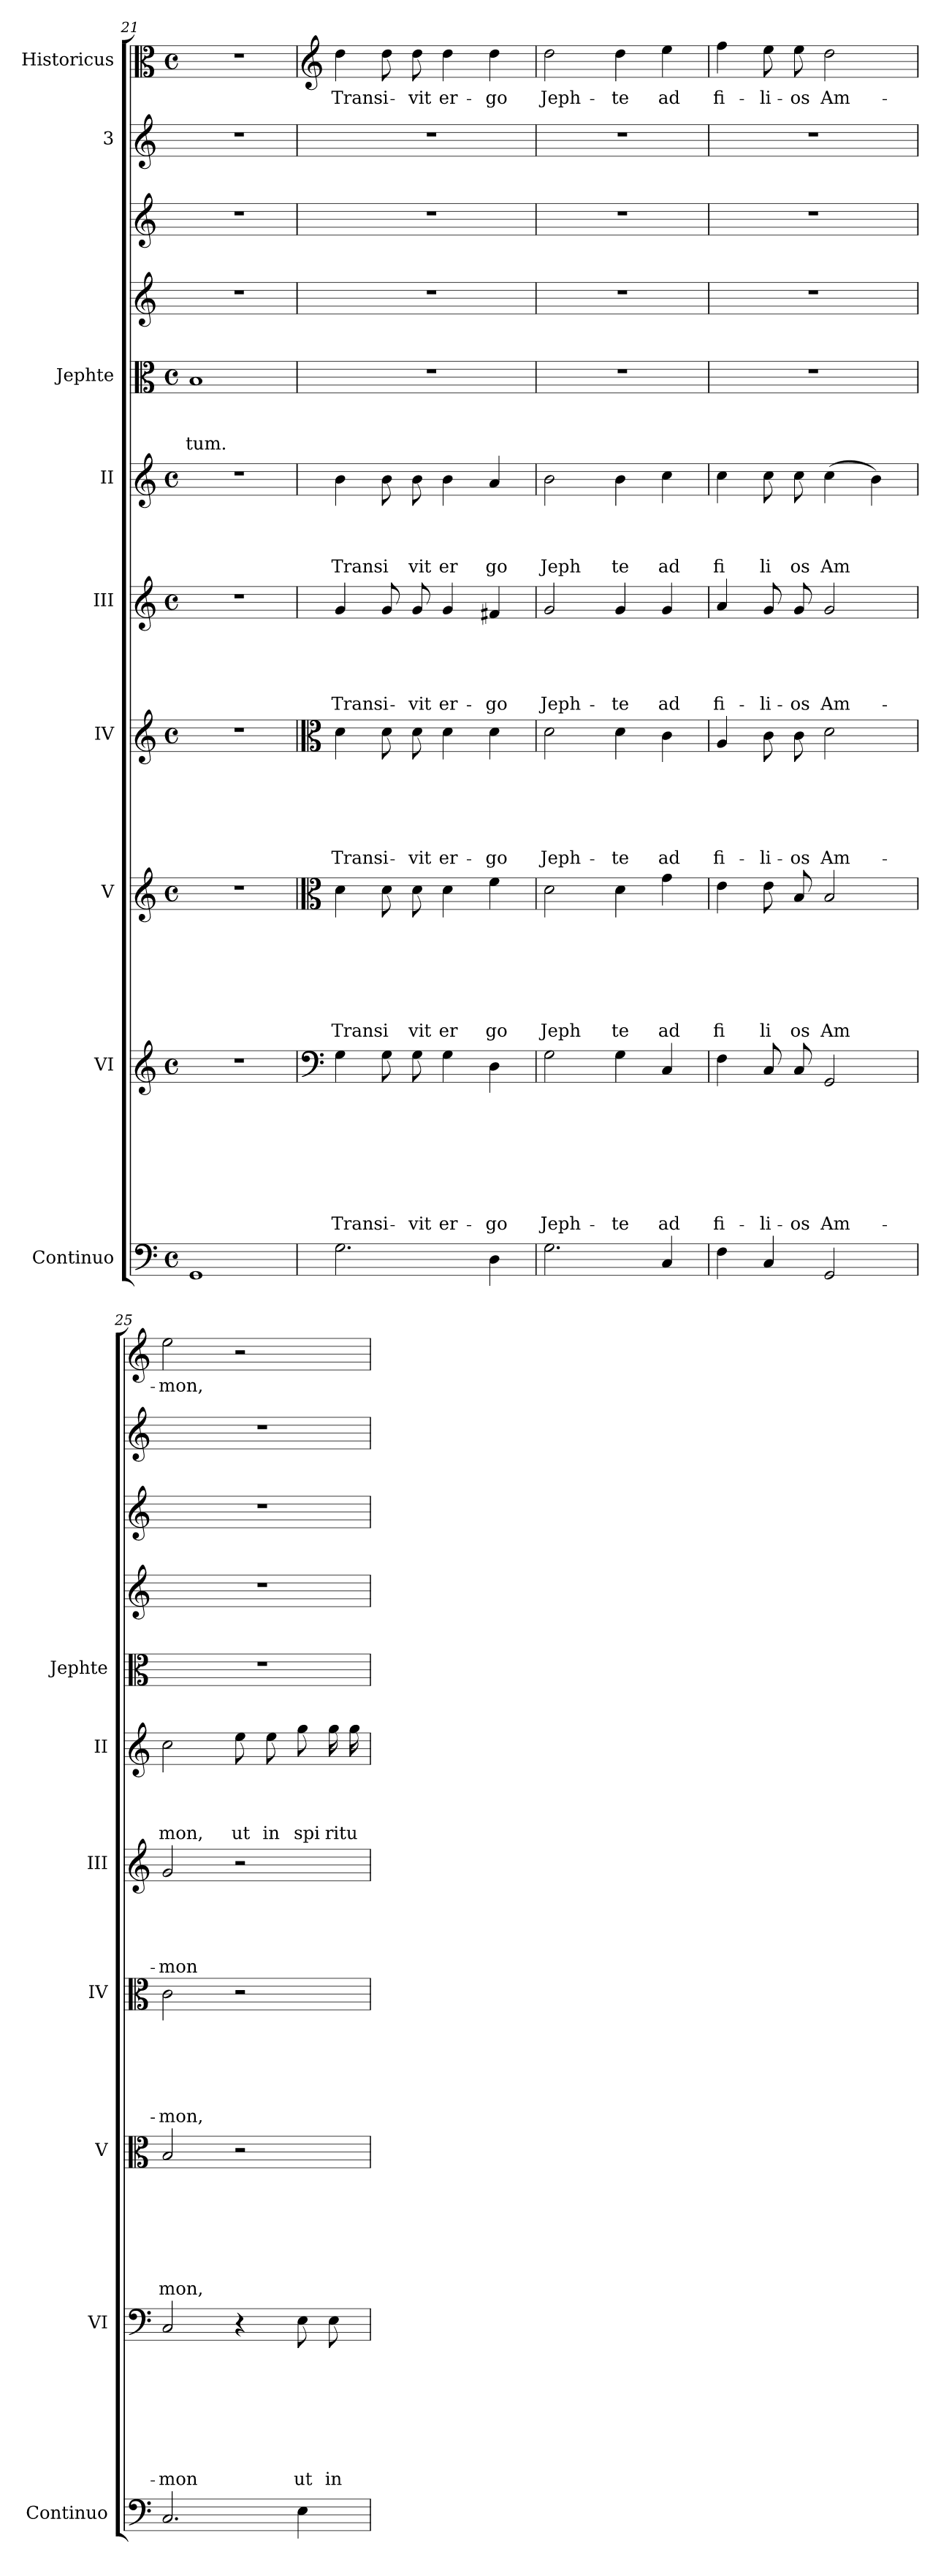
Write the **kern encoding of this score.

**kern	**kern	**text	**text	**text	**text	**text	**text	**text	**text	**kern	**text	**text	**text	**text	**text	**text	**text	**kern	**text	**text	**text	**text	**text	**text	**kern	**text	**text	**text	**text	**text	**kern	**text	**text	**text	**text	**kern	**text	**text	**text	**kern	**kern	**kern	**kern	**text
*part11	*part10	*part10	*part10	*part10	*part10	*part10	*part10	*part10	*part10	*part9	*part9	*part9	*part9	*part9	*part9	*part9	*part9	*part8	*part8	*part8	*part8	*part8	*part8	*part8	*part7	*part7	*part7	*part7	*part7	*part7	*part6	*part6	*part6	*part6	*part6	*part5	*part5	*part5	*part5	*part4	*part3	*part2	*part1	*part1
*staff11	*staff10	*staff10	*staff10	*staff10	*staff10	*staff10	*staff10	*staff10	*staff10	*staff9	*staff9	*staff9	*staff9	*staff9	*staff9	*staff9	*staff9	*staff8	*staff8	*staff8	*staff8	*staff8	*staff8	*staff8	*staff7	*staff7	*staff7	*staff7	*staff7	*staff7	*staff6	*staff6	*staff6	*staff6	*staff6	*staff5	*staff5	*staff5	*staff5	*staff4	*staff3	*staff2	*staff1	*staff1
*I"Continuo	*I"VI	*	*	*	*	*	*	*	*	*I"V	*	*	*	*	*	*	*	*I"IV	*	*	*	*	*	*	*I"III	*	*	*	*	*	*I"II	*	*	*	*	*I"Jephte	*	*	*	*	*	*I"3	*I"Historicus	*
*I'Continuo	*I'VI	*	*	*	*	*	*	*	*	*I'V	*	*	*	*	*	*	*	*I'IV	*	*	*	*	*	*	*I'III	*	*	*	*	*	*I'II	*	*	*	*	*I'Jephte	*	*	*	*	*	*	*	*
*clefF4	*clefG2	*	*	*	*	*	*	*	*	*clefG2	*	*	*	*	*	*	*	*clefG2	*	*	*	*	*	*	*clefG2	*	*	*	*	*	*clefG2	*	*	*	*	*clefC3	*	*	*	*clefG2	*clefG2	*clefG2	*clefC3	*
*k[]	*k[]	*	*	*	*	*	*	*	*	*k[]	*	*	*	*	*	*	*	*k[]	*	*	*	*	*	*	*k[]	*	*	*	*	*	*k[]	*	*	*	*	*k[]	*	*	*	*k[]	*k[]	*k[]	*k[]	*
*C:	*C:	*	*	*	*	*	*	*	*	*C:	*	*	*	*	*	*	*	*C:	*	*	*	*	*	*	*C:	*	*	*	*	*	*C:	*	*	*	*	*C:	*	*	*	*C:	*C:	*C:	*C:	*
*M4/4	*M4/4	*	*	*	*	*	*	*	*	*M4/4	*	*	*	*	*	*	*	*M4/4	*	*	*	*	*	*	*M4/4	*	*	*	*	*	*M4/4	*	*	*	*	*M4/4	*	*	*	*	*	*	*M4/4	*
*met(c)	*met(c)	*	*	*	*	*	*	*	*	*met(c)	*	*	*	*	*	*	*	*met(c)	*	*	*	*	*	*	*met(c)	*	*	*	*	*	*met(c)	*	*	*	*	*met(c)	*	*	*	*	*	*	*met(c)	*
=21	=21	=21	=21	=21	=21	=21	=21	=21	=21	=21	=21	=21	=21	=21	=21	=21	=21	=21	=21	=21	=21	=21	=21	=21	=21	=21	=21	=21	=21	=21	=21	=21	=21	=21	=21	=21	=21	=21	=21	=21	=21	=21	=21	=21
!	!	!	!	!	!	!	!	!	!	!	!	!	!	!	!	!	!	!	!	!	!	!	!	!	!	!	!	!	!	!	!	!	!	!	!	!	!	!	!LO:LY:b	!	!	!	!	!
1GG	1r	.	.	.	.	.	.	.	.	1r	.	.	.	.	.	.	.	1r	.	.	.	.	.	.	1r	.	.	.	.	.	1r	.	.	.	.	1B	.	.	tum.	1r	1r	1r	1r	.
!!LO:PB:g=z
=22	=22	=22	=22	=22	=22	=22	=22	=22	=22	=22	=22	=22	=22	=22	=22	=22	=22	=22	=22	=22	=22	=22	=22	=22	=22	=22	=22	=22	=22	=22	=22	=22	=22	=22	=22	=22	=22	=22	=22	=22	=22	=22	=22	=22
*	*clefF4	*	*	*	*	*	*	*	*	*clefC3	*	*	*	*	*	*	*	*clefC3	*	*	*	*	*	*	*	*	*	*	*	*	*	*	*	*	*	*	*	*	*	*	*	*	*clefG2	*
!	!	!	!	!	!	!	!	!	!LO:LY:b	!	!	!	!	!	!	!	!LO:LY:b	!	!	!	!	!	!	!LO:LY:b	!	!	!	!	!	!LO:LY:b	!	!	!	!	!LO:LY:b	!	!	!	!	!	!	!	!	!LO:LY:b
2.G\	4G\	.	.	.	.	.	.	.	Transi-	4d\	.	.	.	.	.	.	Transi	4d\	.	.	.	.	.	Transi-	4g/	.	.	.	.	Transi-	4b\	.	.	.	Transi	1r	.	.	.	1r	1r	1r	4dd\	Transi-
.	8G\	.	.	.	.	.	.	.	.	8d\	.	.	.	.	.	.	.	8d\	.	.	.	.	.	.	8g/	.	.	.	.	.	8b\	.	.	.	.	.	.	.	.	.	.	.	8dd\	.
!	!	!	!	!	!	!	!	!	!LO:LY:b	!	!	!	!	!	!	!	!LO:LY:b	!	!	!	!	!	!	!LO:LY:b	!	!	!	!	!	!LO:LY:b	!	!	!	!	!LO:LY:b	!	!	!	!	!	!	!	!	!LO:LY:b
.	8G\	.	.	.	.	.	.	.	-vit	8d\	.	.	.	.	.	.	vit	8d\	.	.	.	.	.	-vit	8g/	.	.	.	.	-vit	8b\	.	.	.	vit	.	.	.	.	.	.	.	8dd\	-vit
!	!	!	!	!	!	!	!	!	!LO:LY:b	!	!	!	!	!	!	!	!LO:LY:b	!	!	!	!	!	!	!LO:LY:b	!	!	!	!	!	!LO:LY:b	!	!	!	!	!LO:LY:b	!	!	!	!	!	!	!	!	!LO:LY:b
.	4G\	.	.	.	.	.	.	.	er-	4d\	.	.	.	.	.	.	er	4d\	.	.	.	.	.	er-	4g/	.	.	.	.	er-	4b\	.	.	.	er	.	.	.	.	.	.	.	4dd\	er-
!	!	!	!	!	!	!	!	!	!LO:LY:b	!	!	!	!	!	!	!	!LO:LY:b	!	!	!	!	!	!	!LO:LY:b	!	!	!	!	!	!LO:LY:b	!	!	!	!	!LO:LY:b	!	!	!	!	!	!	!	!	!LO:LY:b
4D\	4D\	.	.	.	.	.	.	.	-go	4f\	.	.	.	.	.	.	go	4d\	.	.	.	.	.	-go	4f#X/	.	.	.	.	-go	4a/	.	.	.	go	.	.	.	.	.	.	.	4dd\	-go
=23	=23	=23	=23	=23	=23	=23	=23	=23	=23	=23	=23	=23	=23	=23	=23	=23	=23	=23	=23	=23	=23	=23	=23	=23	=23	=23	=23	=23	=23	=23	=23	=23	=23	=23	=23	=23	=23	=23	=23	=23	=23	=23	=23	=23
!	!	!	!	!	!	!	!	!	!LO:LY:b	!	!	!	!	!	!	!	!LO:LY:b	!	!	!	!	!	!	!LO:LY:b	!	!	!	!	!	!LO:LY:b	!	!	!	!	!LO:LY:b	!	!	!	!	!	!	!	!	!LO:LY:b
2.G\	2G\	.	.	.	.	.	.	.	Jeph-	2d\	.	.	.	.	.	.	Jeph	2d\	.	.	.	.	.	Jeph-	2g/	.	.	.	.	Jeph-	2b\	.	.	.	Jeph	1r	.	.	.	1r	1r	1r	2dd\	Jeph-
!	!	!	!	!	!	!	!	!	!LO:LY:b	!	!	!	!	!	!	!	!LO:LY:b	!	!	!	!	!	!	!LO:LY:b	!	!	!	!	!	!LO:LY:b	!	!	!	!	!LO:LY:b	!	!	!	!	!	!	!	!	!LO:LY:b
.	4G\	.	.	.	.	.	.	.	-te	4d\	.	.	.	.	.	.	te	4d\	.	.	.	.	.	-te	4g/	.	.	.	.	-te	4b\	.	.	.	te	.	.	.	.	.	.	.	4dd\	-te
!	!	!	!	!	!	!	!	!	!LO:LY:b	!	!	!	!	!	!	!	!LO:LY:b	!	!	!	!	!	!	!LO:LY:b	!	!	!	!	!	!LO:LY:b	!	!	!	!	!LO:LY:b	!	!	!	!	!	!	!	!	!LO:LY:b
4C/	4C/	.	.	.	.	.	.	.	ad	4g\	.	.	.	.	.	.	ad	4c\	.	.	.	.	.	ad	4g/	.	.	.	.	ad	4cc\	.	.	.	ad	.	.	.	.	.	.	.	4ee\	ad
=24	=24	=24	=24	=24	=24	=24	=24	=24	=24	=24	=24	=24	=24	=24	=24	=24	=24	=24	=24	=24	=24	=24	=24	=24	=24	=24	=24	=24	=24	=24	=24	=24	=24	=24	=24	=24	=24	=24	=24	=24	=24	=24	=24	=24
!	!	!	!	!	!	!	!	!	!LO:LY:b	!	!	!	!	!	!	!	!LO:LY:b	!	!	!	!	!	!	!LO:LY:b	!	!	!	!	!	!LO:LY:b	!	!	!	!	!LO:LY:b	!	!	!	!	!	!	!	!	!LO:LY:b
4F\	4F\	.	.	.	.	.	.	.	fi-	4e\	.	.	.	.	.	.	fi	4A/	.	.	.	.	.	fi-	4a/	.	.	.	.	fi-	4cc\	.	.	.	fi	1r	.	.	.	1r	1r	1r	4ff\	fi-
!	!	!	!	!	!	!	!	!	!LO:LY:b	!	!	!	!	!	!	!	!LO:LY:b	!	!	!	!	!	!	!LO:LY:b	!	!	!	!	!	!LO:LY:b	!	!	!	!	!LO:LY:b	!	!	!	!	!	!	!	!	!LO:LY:b
4C/	8C/	.	.	.	.	.	.	.	-li-	8e\	.	.	.	.	.	.	li	8c\	.	.	.	.	.	-li-	8g/	.	.	.	.	-li-	8cc\	.	.	.	li	.	.	.	.	.	.	.	8ee\	-li-
!	!	!	!	!	!	!	!	!	!LO:LY:b	!	!	!	!	!	!	!	!LO:LY:b	!	!	!	!	!	!	!LO:LY:b	!	!	!	!	!	!LO:LY:b	!	!	!	!	!LO:LY:b	!	!	!	!	!	!	!	!	!LO:LY:b
.	8C/	.	.	.	.	.	.	.	-os	8B/	.	.	.	.	.	.	os	8c\	.	.	.	.	.	-os	8g/	.	.	.	.	-os	8cc\	.	.	.	os	.	.	.	.	.	.	.	8ee\	-os
!	!	!	!	!	!	!	!	!	!LO:LY:b	!	!	!	!	!	!	!	!LO:LY:b	!	!	!	!	!	!	!LO:LY:b	!	!	!	!	!	!LO:LY:b	!	!	!	!	!LO:LY:b	!	!	!	!	!	!	!	!	!LO:LY:b
2GG/	2GG/	.	.	.	.	.	.	.	Am-	2B/	.	.	.	.	.	.	Am	2d\	.	.	.	.	.	Am-	2g/	.	.	.	.	Am-	(>4cc\	.	.	.	Am	.	.	.	.	.	.	.	2dd\	Am-
.	.	.	.	.	.	.	.	.	.	.	.	.	.	.	.	.	.	.	.	.	.	.	.	.	.	.	.	.	.	.	4b\)	.	.	.	.	.	.	.	.	.	.	.	.	.
=25	=25	=25	=25	=25	=25	=25	=25	=25	=25	=25	=25	=25	=25	=25	=25	=25	=25	=25	=25	=25	=25	=25	=25	=25	=25	=25	=25	=25	=25	=25	=25	=25	=25	=25	=25	=25	=25	=25	=25	=25	=25	=25	=25	=25
!	!	!	!	!	!	!	!	!	!LO:LY:b	!	!	!	!	!	!	!	!LO:LY:b	!	!	!	!	!	!	!LO:LY:b	!	!	!	!	!	!LO:LY:b	!	!	!	!	!LO:LY:b	!	!	!	!	!	!	!	!	!LO:LY:b
2.C/	2C/	.	.	.	.	.	.	.	-mon	2B/	.	.	.	.	.	.	mon,	2c\	.	.	.	.	.	-mon,	2g/	.	.	.	.	-mon	2cc\	.	.	.	mon,	1r	.	.	.	1r	1r	1r	2ee\	-mon,
!	!	!	!	!	!	!	!	!	!	!	!	!	!	!	!	!	!	!	!	!	!	!	!	!	!	!	!	!	!	!	!	!	!	!	!LO:LY:b	!	!	!	!	!	!	!	!	!
.	4r	.	.	.	.	.	.	.	.	2r	.	.	.	.	.	.	.	2r	.	.	.	.	.	.	2r	.	.	.	.	.	8ee\	.	.	.	ut	.	.	.	.	.	.	.	2r	.
!	!	!	!	!	!	!	!	!	!	!	!	!	!	!	!	!	!	!	!	!	!	!	!	!	!	!	!	!	!	!	!	!	!	!	!LO:LY:b	!	!	!	!	!	!	!	!	!
.	.	.	.	.	.	.	.	.	.	.	.	.	.	.	.	.	.	.	.	.	.	.	.	.	.	.	.	.	.	.	8ee\	.	.	.	in	.	.	.	.	.	.	.	.	.
!	!	!	!	!	!	!	!	!	!LO:LY:b	!	!	!	!	!	!	!	!	!	!	!	!	!	!	!	!	!	!	!	!	!	!	!	!	!	!LO:LY:b	!	!	!	!	!	!	!	!	!
4E\	8E\	.	.	.	.	.	.	.	ut	.	.	.	.	.	.	.	.	.	.	.	.	.	.	.	.	.	.	.	.	.	8gg\	.	.	.	spi	.	.	.	.	.	.	.	.	.
!	!	!	!	!	!	!	!	!	!LO:LY:b	!	!	!	!	!	!	!	!	!	!	!	!	!	!	!	!	!	!	!	!	!	!	!	!	!	!LO:LY:b	!	!	!	!	!	!	!	!	!
.	8E\	.	.	.	.	.	.	.	in	.	.	.	.	.	.	.	.	.	.	.	.	.	.	.	.	.	.	.	.	.	16gg\	.	.	.	ritu	.	.	.	.	.	.	.	.	.
.	.	.	.	.	.	.	.	.	.	.	.	.	.	.	.	.	.	.	.	.	.	.	.	.	.	.	.	.	.	.	16gg\	.	.	.	.	.	.	.	.	.	.	.	.	.
=	=	=	=	=	=	=	=	=	=	=	=	=	=	=	=	=	=	=	=	=	=	=	=	=	=	=	=	=	=	=	=	=	=	=	=	=	=	=	=	=	=	=	=	=
*-	*-	*-	*-	*-	*-	*-	*-	*-	*-	*-	*-	*-	*-	*-	*-	*-	*-	*-	*-	*-	*-	*-	*-	*-	*-	*-	*-	*-	*-	*-	*-	*-	*-	*-	*-	*-	*-	*-	*-	*-	*-	*-	*-	*-
